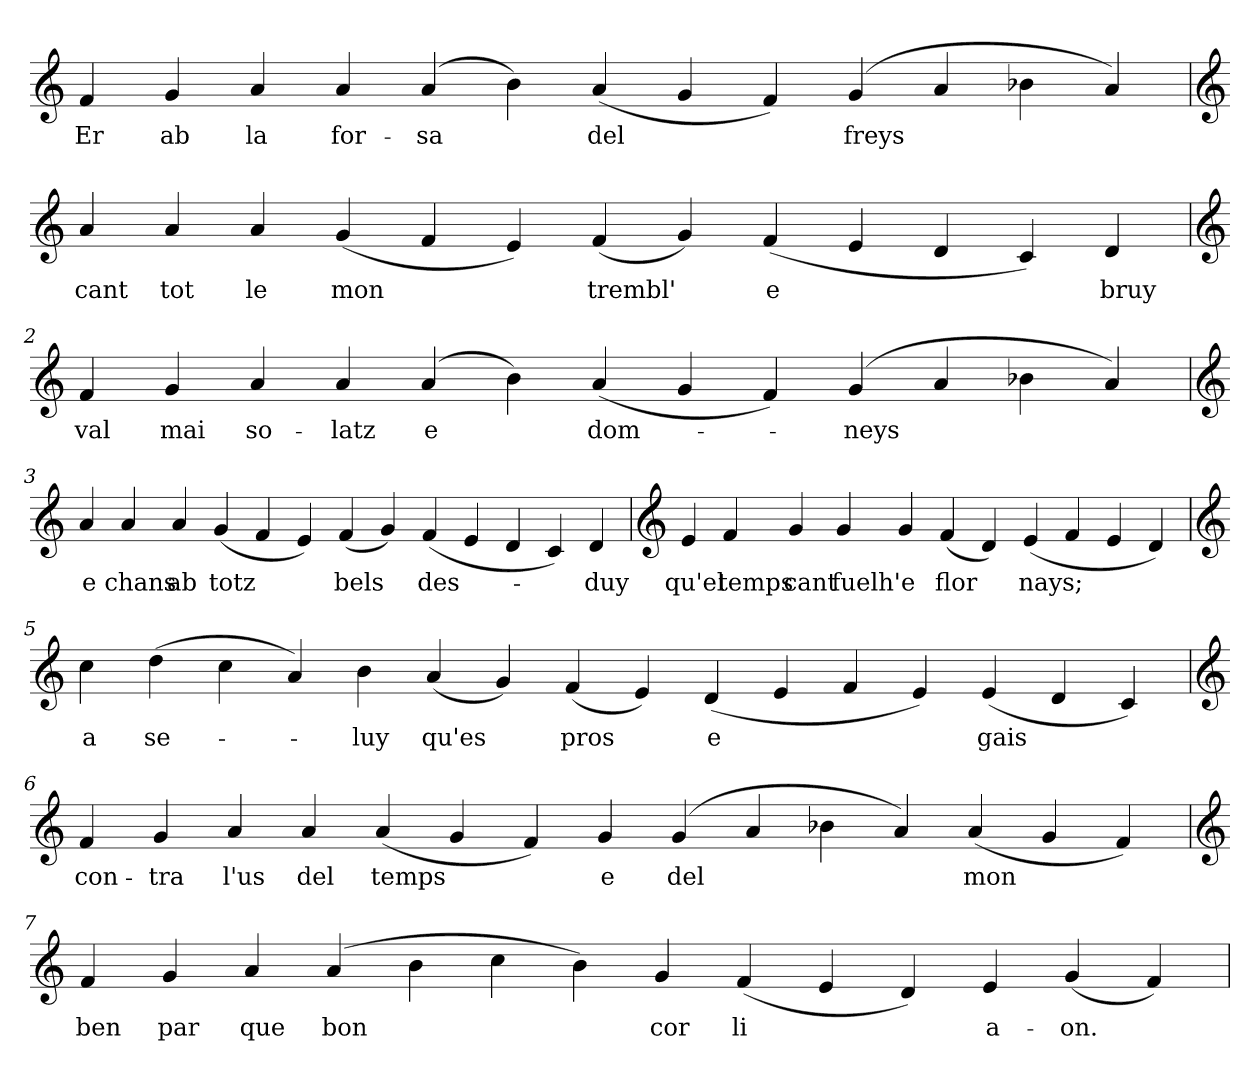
**kern	**text
*part1	*part1
*staff1	*staff1
*clefG2	*
=	=
4f	Er
4g	ab
4a	la
4a	for-
(4a	-sa
4b)	.
(4a	del
4g	.
4f)	.
(4g	freys
4a	.
4b-X	.
4a)	.
=1	=1
*clefG2	*
4a	cant
4a	tot
4a	le
(4g	mon
4f	.
4e)	.
(4f	trembl'
4g)	.
(4f	e
4e	.
4d	.
4c)	.
4d	bruy
=2	=2
*clefG2	*
4f	val
4g	mai
4a	so-
4a	-latz
(4a	e
4b)	.
(4a	dom-
4g	.
4f)	.
(4g	-neys
4a	.
4b-X	.
4a)	.
=3	=3
*clefG2	*
4a	e
4a	chans
4a	ab
(4g	totz
4f	.
4e)	.
(4f	bels
4g)	.
(4f	des-
4e	.
4d	.
4c)	.
4d	-duy
=4	=4
*clefG2	*
4e	qu'el
4f	temps
4g	cant
4g	fuelh'
4g	e
(4f	flor
4d)	.
(4e	nays;
4f	.
4e	.
4d)	.
=5	=5
*clefG2	*
4cc	a
(4dd	se-
4cc	.
4a)	.
4b	-luy
(4a	qu'es
4g)	.
(4f	pros
4e)	.
(4d	e
4e	.
4f	.
4e)	.
(4e	gais
4d	.
4c)	.
=6	=6
*clefG2	*
4f	con-
4g	-tra
4a	l'us
4a	del
(4a	temps
4g	.
4f)	.
4g	e
(4g	del
4a	.
4b-X	.
4a)	.
(4a	mon
4g	.
4f)	.
=7	=7
*clefG2	*
4f	ben
4g	par
4a	que
(4a	bon
4b	.
4cc	.
4b)	.
4g	cor
(4f	li
4e	.
4d)	.
4e	a-
(4g	-on.
4f)	.
=	=
*-	*-
